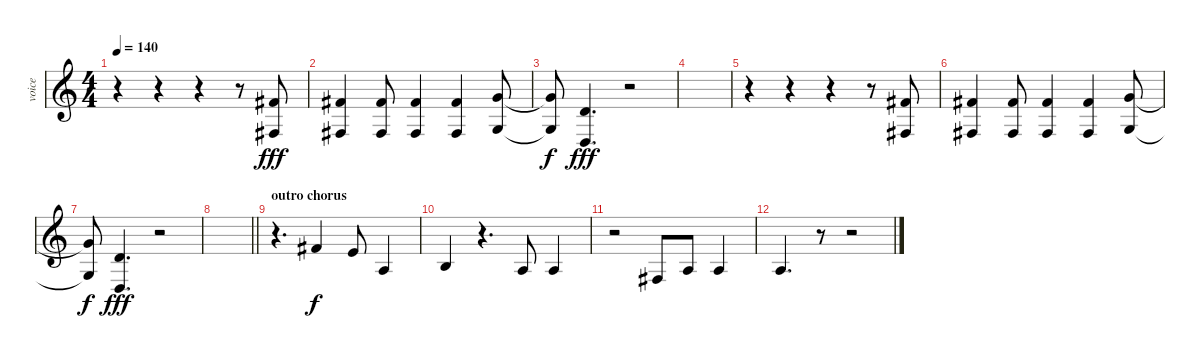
\track ("voice" "voice") {instrument sopranosax}
\staff {score}
\tuning (E4 B3 G3 D3 A2 E2) {hide}
\ts (4 4)
\tempo 140
\clef g2
\ks c
r.4{dy fff} r.4 r.4 r.8 (2.1 4.4).8 |
(2.1 4.4).4 (2.1 4.4).8 (2.1 4.4).4 (2.1 4.4).4 (3.1 5.4).8 |
(3.1{t} 5.4{t}).8{dy f} (3.2 0.4).4{d dy fff} r.2 |
|
r.4 r.4 r.4 r.8 (2.1 4.4).8 |
(2.1 4.4).4 (2.1 4.4).8 (2.1 4.4).4 (2.1 4.4).4 (3.1 5.4).8 |
(3.1{t} 5.4{t}).8{dy f} (3.2 0.4).4{d dy fff} r.2 |
\barLineRight lightlight
|
\section ("" "outro chorus")
r.4{d} 2.1.4{dy f} 0.1.8 2.3.4 |
0.2.4 r.4{d} 2.3.8 2.3.4 |
r.2 4.4.8 2.3.8 2.3.4 |
2.3.4{d} r.8 r.2
